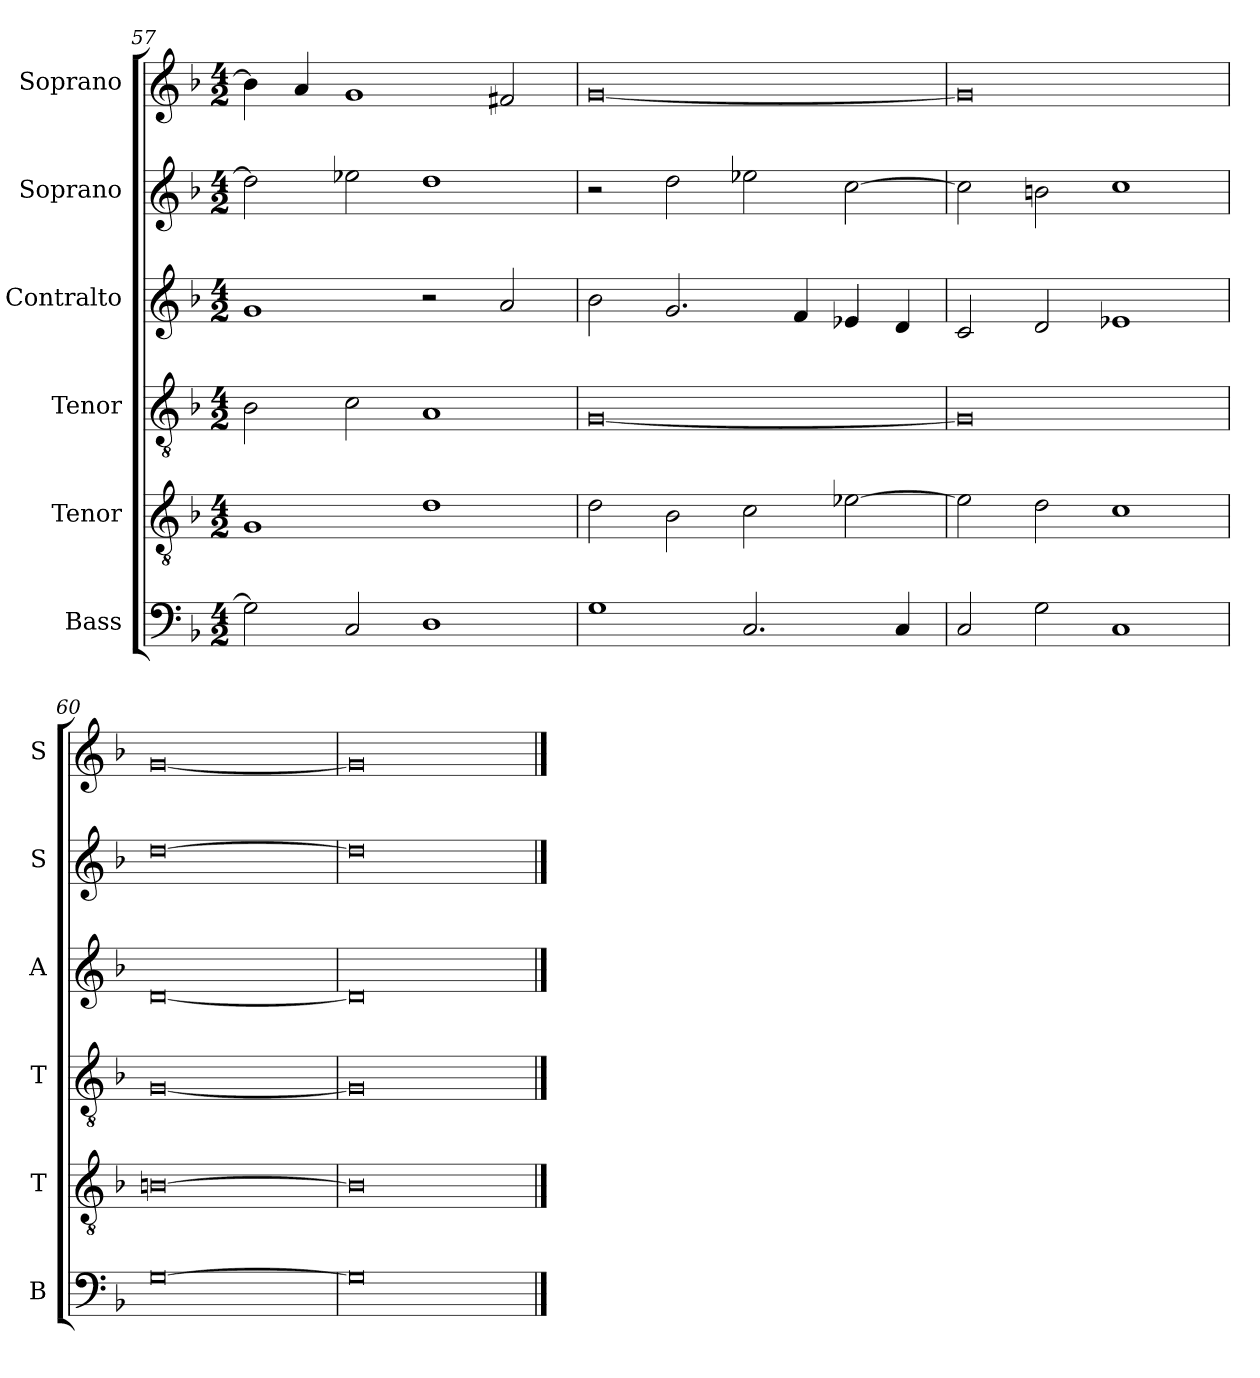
**kern	**kern	**kern	**kern	**kern	**kern
*part6	*part5	*part4	*part3	*part2	*part1
*staff6	*staff5	*staff4	*staff3	*staff2	*staff1
*I"Bass	*I"Tenor	*I"Tenor	*I"Contralto	*I"Soprano	*I"Soprano
*I'B	*I'T	*I'T	*I'A	*I'S	*I'S
*clefF4	*clefGv2	*clefGv2	*clefG2	*clefG2	*clefG2
*k[b-]	*k[b-]	*k[b-]	*k[b-]	*k[b-]	*k[b-]
*G:dor	*G:dor	*G:dor	*G:dor	*G:dor	*G:dor
*M4/2	*M4/2	*M4/2	*M4/2	*M4/2	*M4/2
=57	=57	=57	=57	=57	=57
2G]	1G	2B-	1g	2dd]	4b-]
.	.	.	.	.	4a
2C	.	2c	.	2ee-X	1g
1D	1d	1A	2r	1dd	.
.	.	.	2a	.	2f#X
=58	=58	=58	=58	=58	=58
1G	2d	[0G	2b-	2r	[0g
.	2B-	.	2.g	2dd	.
2.C	2c	.	.	2ee-X	.
.	.	.	4f	.	.
.	[2e-X	.	4e-X	[2cc	.
4C	.	.	4d	.	.
=59	=59	=59	=59	=59	=59
2C	2e-]	0G]	2c	2cc]	0g]
2G	2d	.	2d	2bn	.
1C	1c	.	1e-X	1cc	.
=60	=60	=60	=60	=60	=60
[0G	[0Bn	[0G	[0d	[0dd	[0g
=61	=61	=61	=61	=61	=61
0G]	0B]	0G]	0d]	0dd]	0g]
==	==	==	==	==	==
*-	*-	*-	*-	*-	*-
